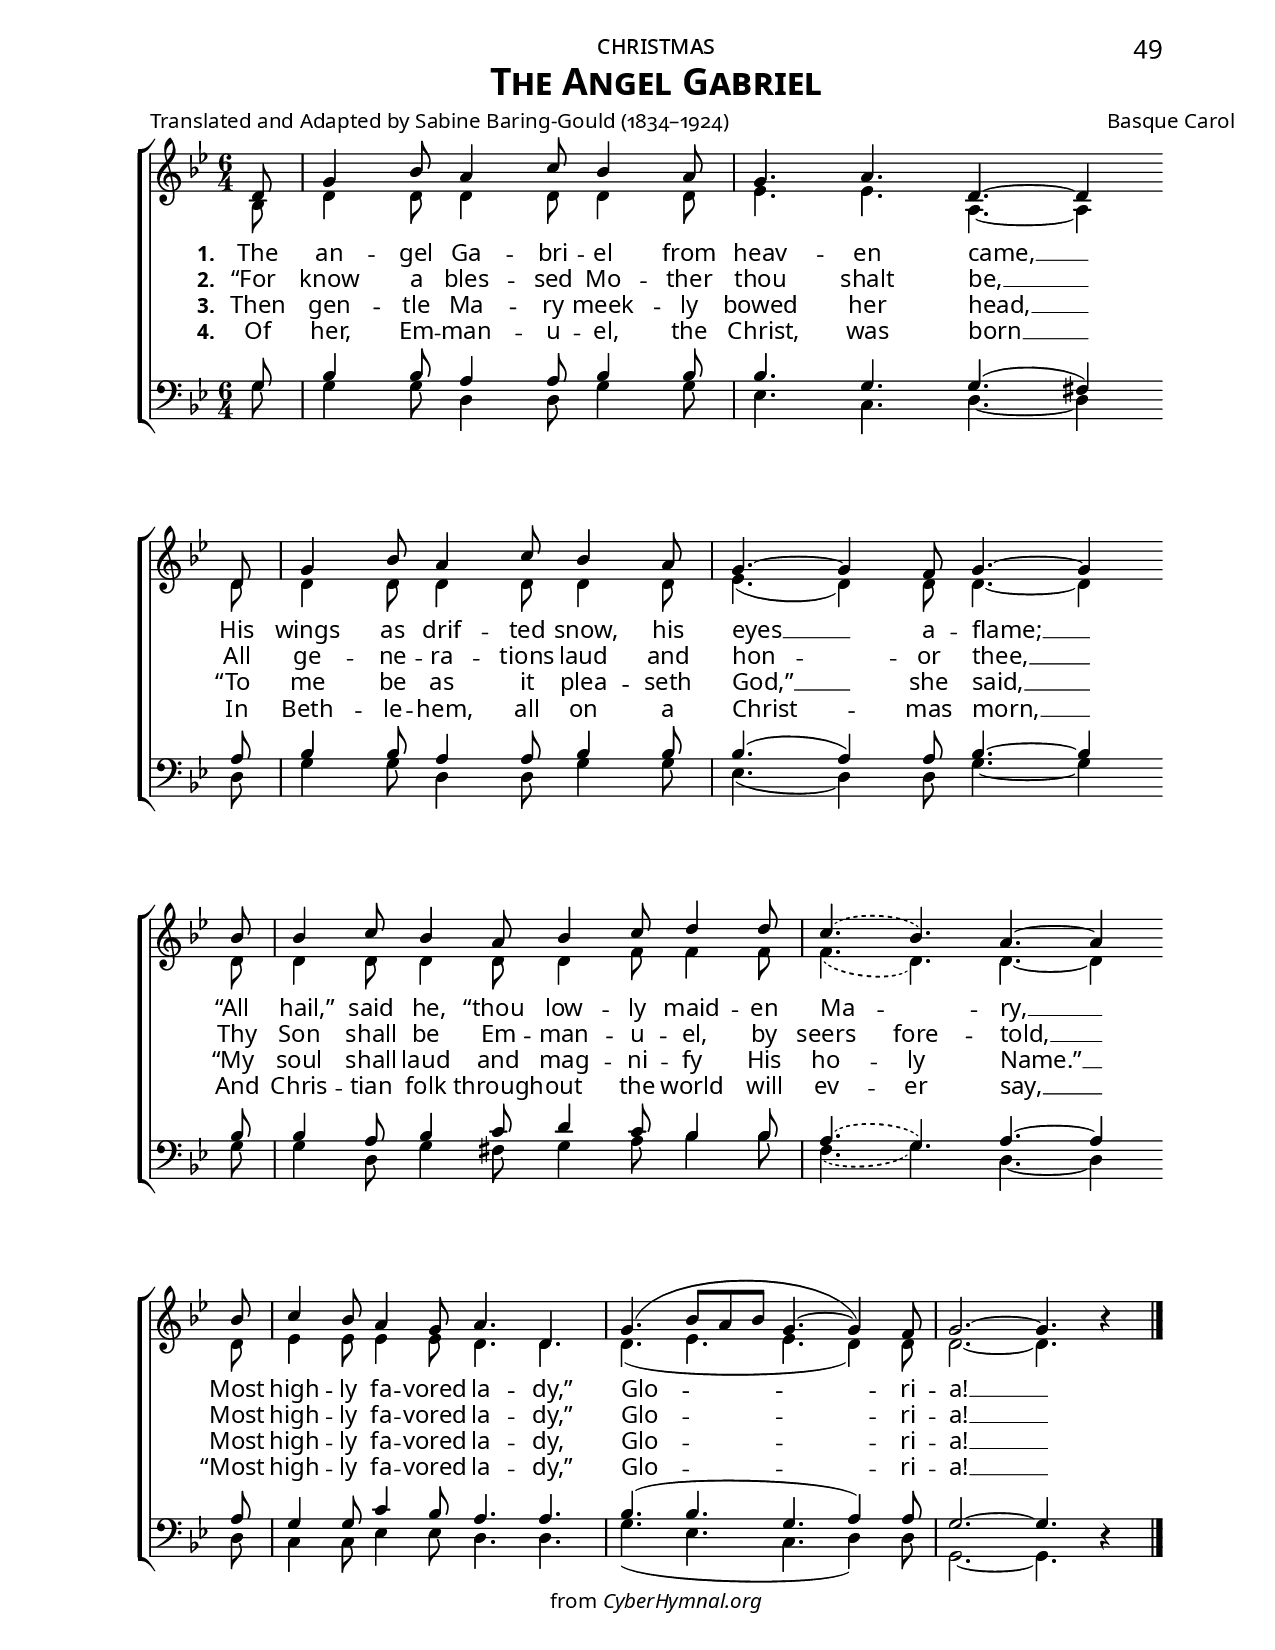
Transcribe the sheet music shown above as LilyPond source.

\version "2.14.2"
\include "util.ly"
\header {
  title = \markup{\override #'(font-name . "Garamond Premier Pro Semibold"){ \abs-fontsize #18 \smallCapsOldStyle"The Angel Gabriel"}}
  poet = \markup\oldStyleNum"Translated and Adapted by Sabine Baring-Gould (1834–1924)"
  composer = \markup\oldStyleNum"Basque Carol"
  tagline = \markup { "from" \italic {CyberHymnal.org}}
}
\paper {
  %print-all-headers = ##t
  paper-height = 11\in
  paper-width = 8.5\in
  indent = 0\in
  %system-system-spacing = #'((basic-distance . 10) (padding . 0))
  %system-system-spacing =
  %  #'((basic-distance . 0)
  %     (minimum-distance . 0)
  %     (padding . -0.35)
  %     (stretchability . 100))
  ragged-last-bottom = ##f
  ragged-bottom = ##f
  two-sided = ##t
  inner-margin = 1\in
  outer-margin = 0.75\in
  top-margin = 0.26\in
  bottom-margin = 0.25\in
  first-page-number = #049
  print-first-page-number = ##t
  headerLine = \markup{\override #'(font-name . "Garamond Premier Pro") \smallCapsOldStyle"christmas"}
  oddHeaderMarkup = \markup\fill-line{
     \override #'(font-name . "Garamond Premier Pro")\abs-fontsize #12.5
     \combine 
        \fill-line{"" \on-the-fly #print-page-number-check-first
        \oldStylePageNum""
        }
        \fill-line{\headerLine}
  }
  evenHeaderMarkup = \markup {
     \override #'(font-name . "Garamond Premier Pro")\abs-fontsize #12.5
     \combine
        \on-the-fly #print-page-number-check-first
        \oldStylePageNum""
        \fill-line{\headerLine}
  }
}
#(set-global-staff-size 18) \paper{ #(define fonts (make-pango-font-tree "Garamond Premier Pro" "Garamond Premier Pro" "Garamond Premier Pro" (/ 18 20))) }
global = {
  \key bes \major
  \time 6/4
}

sopMusic = \relative c' {
  \partial 8 d8 |
  \partial 8*9 g4 bes8 a4 c8 bes4 a8 |
  g4. a d,~ d4 \bar""\break d8 |
  
  \partial 8*9 g4 bes8 a4 c8 bes4 a8 |
  g4.~ g4 f8 g4.~ g4 \bar""\break bes8 |
  
  bes4 c8 bes4 a8 bes4 c8 d4 d8 |
  \slurDashed c4.( bes) \slurSolid a4.~ a4 \bar""\break bes8 |
  
  c4 bes8 a4 g8 a4. d, |
  g4.( bes8[ a bes] g4.~ g4) f8 |
  \partial 8*11 g2.~ g4. bes4\rest \bar "|."
}
sopWords = \lyricmode {
  
}

altoMusic = \relative c' {
  bes8 |
  d4 d8 d4 d8 d4 d8 |
  ees4. ees a,~ a4 d8 |
  
  d4 d8 d4 d8 d4 d8 |
  ees4.( d4) d8 d4.~ d4 d8 |
  
  d4 d8 d4 d8 d4 f8 f4 f8 |
  \slurDashed f4.( d) \slurSolid d4.~ d4 d8 |
  
  ees4 ees8 ees4 ees8 d4. d4. |
  d4.( ees ees d4) d8 |
  d2.~ d4. s4 \bar "|."
}
altoWords = \lyricmode {
  \dropLyricsV
  \set stanza = #"1. "
  The an -- gel Ga -- bri -- el from heav -- en came, __
  His wings as drif -- ted snow, his eyes __ a -- flame; __
  “All hail,” said he, “thou low -- ly maid -- en Ma -- ry, __
  Most high -- ly fa -- vored la -- dy,” Glo -- ri -- a! __
}
altoWordsII = \lyricmode {
  \dropLyricsV
  \set stanza = #"2. "
  “For know a bles -- sed Mo -- ther thou shalt be, __
  All ge -- ne -- ra -- tions laud and hon -- or thee, __
  Thy Son shall be Em -- man -- u -- el, by
  \set ignoreMelismata = ##t
  seers fore -- 
  \unset ignoreMelismata
  told, __
  Most high -- ly fa -- vored la -- dy,”
  Glo -- ri -- a! __
}
altoWordsIII = \lyricmode {
  \dropLyricsV
  \set stanza = #"3. "
  Then gen -- tle Ma -- ry meek -- ly bowed her head, __
  “To me be as it plea -- seth God,” __ she said, __
  “My soul shall laud and mag -- ni -- fy His
  \set ignoreMelismata = ##t
  ho -- ly
  \unset ignoreMelismata
  Name.”
__
  Most high -- ly fa -- vored la -- dy,
  Glo -- ri -- a! __
}
altoWordsIV = \lyricmode {
  \dropLyricsV
  \set stanza = #"4. "
  Of her, Em -- man -- u -- el, the Christ, was born __
  In Beth -- le -- hem, all on a Christ -- mas morn, __
  And Chris -- tian folk through -- out the world will
  \set ignoreMelismata = ##t
  ev -- er
  \unset ignoreMelismata
  say, __
  “Most high -- ly fa -- vored la -- dy,”
  Glo -- ri -- a! __
}

tenorMusic = \relative c' {
  g8 |
  bes4 bes8 a4 a8 bes4 bes8 |
  bes4. g g( fis4) a8 |
  
  bes4 bes8 a4 a8 bes4 bes8 |
  bes4.( a4) a8 bes4.~ bes4 bes8 |
  
  bes4 a8 bes4 c8 d4 c8 bes4 bes8 |
  \slurDashed a4.( g) \slurSolid a~ a4 a8 |
  
  g4 g8 c4 bes8 a4. a |
  bes4.( bes g a4) a8 |
  g2.~ g4. d4\rest \bar "|."
}
tenorWords = \lyricmode {

}

bassMusic = \relative c' {
  g8 |
  g4 g8 d4 d8 g4 g8 |
  ees4. c d~ d4 d8 |
  
  g4 g8 d4 d8 g4 g8 |
  ees4.( d4) d8 g4.~ g4 g8 |
  
  g4 d8 g4 fis8 g4 a8 bes4 bes8 |
  \slurDashed f4.( g) \slurSolid d4.~ d4 d8 |
  
  c4 c8 ees4 ees8 d4. d |
  g( ees c d4) d8 |
  g,2.~ g4. s4 \bar "|."
}
bassWords = \lyricmode {

}

\score {
  <<
   \new ChoirStaff <<
    \new Staff = women <<
      \new Voice = "sopranos" { \voiceOne << \global \sopMusic >> }
      \new Voice = "altos" { \voiceTwo << \global \altoMusic >> }
    >>
    \new Lyrics \with { alignAboveContext = #"women" \override VerticalAxisGroup #'nonstaff-relatedstaff-spacing = #'((basic-distance . 1))} \lyricsto "sopranos" \sopWords
    \new Lyrics = "altosIV"  \with { alignBelowContext = #"women" } \lyricsto "sopranos" \altoWordsIV
    \new Lyrics = "altosIII"  \with { alignBelowContext = #"women" } \lyricsto "sopranos" \altoWordsIII
    \new Lyrics = "altosII"  \with { alignBelowContext = #"women" } \lyricsto "sopranos" \altoWordsII
    \new Lyrics = "altos"  \with { alignBelowContext = #"women" } \lyricsto "sopranos" \altoWords
   \new Staff = men <<
      \clef bass
      \new Voice = "tenors" { \voiceOne << \global \tenorMusic >> }
      \new Voice = "basses" { \voiceTwo << \global \bassMusic >> }
    >>
    \new Lyrics \with { alignAboveContext = #"men" \override VerticalAxisGroup #'nonstaff-relatedstaff-spacing = #'((basic-distance . 1)) } \lyricsto "tenors" \tenorWords
    \new Lyrics \with { alignBelowContext = #"men" \override VerticalAxisGroup #'nonstaff-relatedstaff-spacing = #'((basic-distance . 1)) } \lyricsto "basses" \bassWords
  >>
%    \new PianoStaff << \new Staff { \new Voice { \pianoRH } } \new Staff { \clef "bass" \pianoLH } >>
  >>
  \layout {
  \context {
    \Lyrics
    \override LyricText #'font-size = #1.3
  }
    \context {
      \Score
      %\override SpacingSpanner #'base-shortest-duration = #(ly:make-moment 1 8)
      %\override SpacingSpanner #'common-shortest-duration = #(ly:make-moment 1 4)
    }
    \context {
      % Remove all empty staves
      % \Staff \RemoveEmptyStaves \override VerticalAxisGroup #'remove-first = ##t
    }
    \context {
      \Lyrics
      \override LyricText #'X-offset = #center-on-word
    }
  }
}

